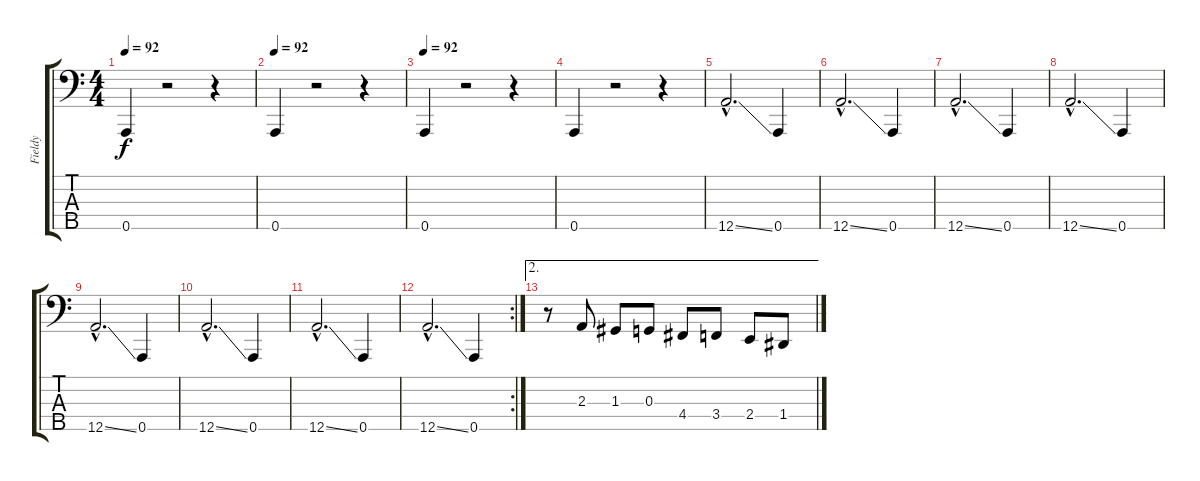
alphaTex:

\track ("Fieldy" "Fieldy") {instrument electricbassfinger}
\staff {score tabs}
\tuning (F2 C2 G1 D1 A0) {hide}
\ts (4 4)
\tempo 92
\clef f4
\ks c
0.5.4{dy f instrument overdrivenguitar} r.2 r.4 |
\tempo 92
0.5.4{instrument overdrivenguitar} r.2 r.4 |
\tempo 92
0.5.4{instrument overdrivenguitar} r.2 r.4 |
0.5.4{instrument overdrivenguitar} r.2 r.4 |
12.5{ss hac}.2{d instrument electricbassfinger} 0.5.4 |
12.5{ss hac}.2{d} 0.5.4 |
12.5{ss hac}.2{d} 0.5.4 |
12.5{ss hac}.2{d} 0.5.4 |
12.5{ss hac}.2{d} 0.5.4 |
12.5{ss hac}.2{d} 0.5.4 |
12.5{ss hac}.2{d} 0.5.4 |
\rc 2
12.5{ss hac}.2{d} 0.5.4 |
\ae 2
r.8 2.3.8 1.3.8 0.3.8 4.4.8 3.4.8 2.4.8 1.4.8
